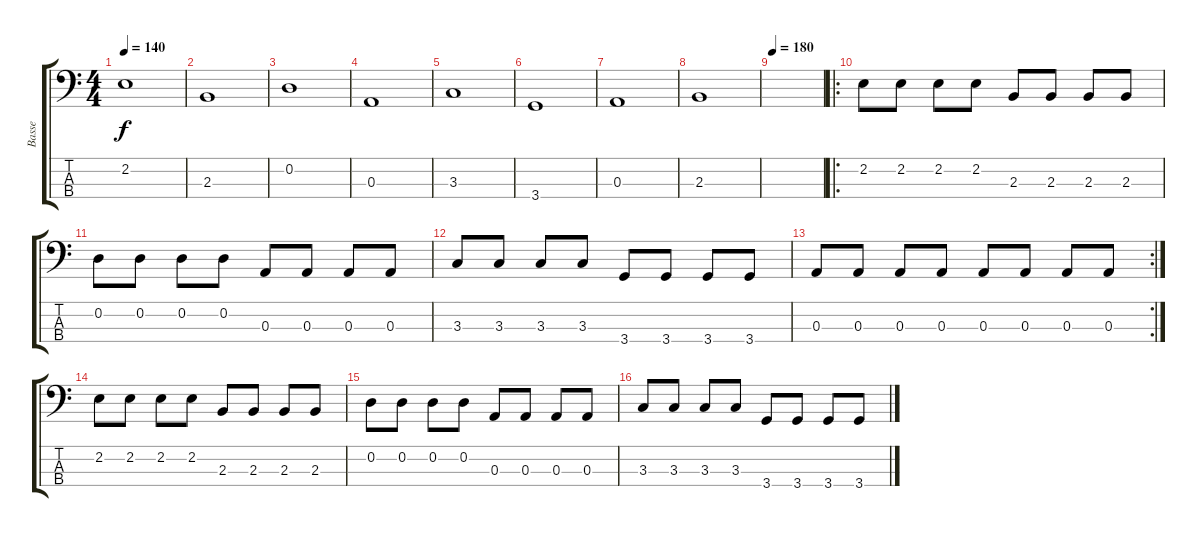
\track ("Basse" "Basse") {instrument electricbassfinger}
\staff {score tabs}
\tuning (G2 D2 A1 E1) {hide}
\ts (4 4)
\tempo 140
\clef f4
\ks c
2.2.1{dy f} |
2.3.1 |
0.2.1 |
0.3.1 |
3.3.1 |
3.4.1 |
0.3.1 |
2.3.1 |
\tempo 180
|
\ro
2.2.8 2.2.8 2.2.8 2.2.8 2.3.8 2.3.8 2.3.8 2.3.8 |
0.2.8 0.2.8 0.2.8 0.2.8 0.3.8 0.3.8 0.3.8 0.3.8 |
3.3.8 3.3.8 3.3.8 3.3.8 3.4.8 3.4.8 3.4.8 3.4.8 |
\rc 2
0.3.8 0.3.8 0.3.8 0.3.8 0.3.8 0.3.8 0.3.8 0.3.8 |
2.2.8 2.2.8 2.2.8 2.2.8 2.3.8 2.3.8 2.3.8 2.3.8 |
0.2.8 0.2.8 0.2.8 0.2.8 0.3.8 0.3.8 0.3.8 0.3.8 |
3.3.8 3.3.8 3.3.8 3.3.8 3.4.8 3.4.8 3.4.8 3.4.8
